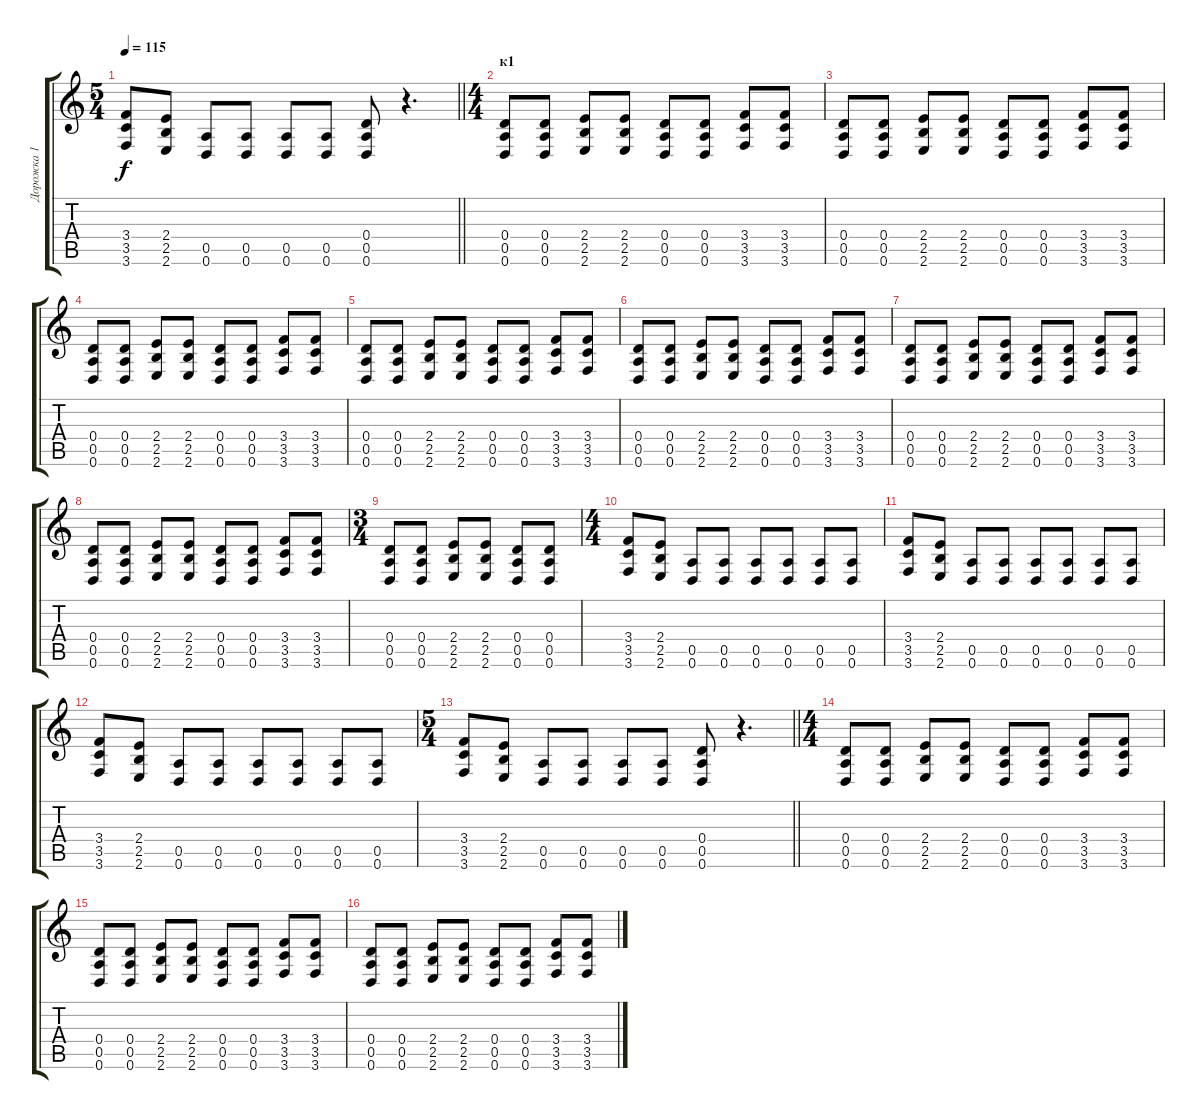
\track ("Дорожка 1" "Дорожка 1") {instrument distortionguitar}
\staff {score tabs}
\tuning (D4 A3 F3 D3 A2 D2) {hide}
\ts (5 4)
\tempo 115
\clef g2
\barLineRight lightlight
\ks c
(3.4 3.5 3.6).8{dy f} (2.4 2.5 2.6).8 (0.5 0.6).8 (0.5 0.6).8 (0.5 0.6).8 (0.5 0.6).8 (0.4 0.5 0.6).8 r.4{d} |
\ts (4 4)
\section ("" "к1")
(0.4 0.5 0.6).8 (0.4 0.5 0.6).8 (2.4 2.5 2.6).8 (2.4 2.5 2.6).8 (0.4 0.5 0.6).8 (0.4 0.5 0.6).8 (3.4 3.5 3.6).8 (3.4 3.5 3.6).8 |
(0.4 0.5 0.6).8 (0.4 0.5 0.6).8 (2.4 2.5 2.6).8 (2.4 2.5 2.6).8 (0.4 0.5 0.6).8 (0.4 0.5 0.6).8 (3.4 3.5 3.6).8 (3.4 3.5 3.6).8 |
(0.4 0.5 0.6).8 (0.4 0.5 0.6).8 (2.4 2.5 2.6).8 (2.4 2.5 2.6).8 (0.4 0.5 0.6).8 (0.4 0.5 0.6).8 (3.4 3.5 3.6).8 (3.4 3.5 3.6).8 |
(0.4 0.5 0.6).8 (0.4 0.5 0.6).8 (2.4 2.5 2.6).8 (2.4 2.5 2.6).8 (0.4 0.5 0.6).8 (0.4 0.5 0.6).8 (3.4 3.5 3.6).8 (3.4 3.5 3.6).8 |
(0.4 0.5 0.6).8 (0.4 0.5 0.6).8 (2.4 2.5 2.6).8 (2.4 2.5 2.6).8 (0.4 0.5 0.6).8 (0.4 0.5 0.6).8 (3.4 3.5 3.6).8 (3.4 3.5 3.6).8 |
(0.4 0.5 0.6).8 (0.4 0.5 0.6).8 (2.4 2.5 2.6).8 (2.4 2.5 2.6).8 (0.4 0.5 0.6).8 (0.4 0.5 0.6).8 (3.4 3.5 3.6).8 (3.4 3.5 3.6).8 |
(0.4 0.5 0.6).8 (0.4 0.5 0.6).8 (2.4 2.5 2.6).8 (2.4 2.5 2.6).8 (0.4 0.5 0.6).8 (0.4 0.5 0.6).8 (3.4 3.5 3.6).8 (3.4 3.5 3.6).8 |
\ts (3 4)
(0.4 0.5 0.6).8 (0.4 0.5 0.6).8 (2.4 2.5 2.6).8 (2.4 2.5 2.6).8 (0.4 0.5 0.6).8 (0.4 0.5 0.6).8 |
\ts (4 4)
(3.4 3.5 3.6).8 (2.4 2.5 2.6).8 (0.5 0.6).8 (0.5 0.6).8 (0.5 0.6).8 (0.5 0.6).8 (0.5 0.6).8 (0.5 0.6).8 |
(3.4 3.5 3.6).8 (2.4 2.5 2.6).8 (0.5 0.6).8 (0.5 0.6).8 (0.5 0.6).8 (0.5 0.6).8 (0.5 0.6).8 (0.5 0.6).8 |
(3.4 3.5 3.6).8 (2.4 2.5 2.6).8 (0.5 0.6).8 (0.5 0.6).8 (0.5 0.6).8 (0.5 0.6).8 (0.5 0.6).8 (0.5 0.6).8 |
\ts (5 4)
\barLineRight lightlight
(3.4 3.5 3.6).8 (2.4 2.5 2.6).8 (0.5 0.6).8 (0.5 0.6).8 (0.5 0.6).8 (0.5 0.6).8 (0.4 0.5 0.6).8 r.4{d} |
\ts (4 4)
(0.4 0.5 0.6).8 (0.4 0.5 0.6).8 (2.4 2.5 2.6).8 (2.4 2.5 2.6).8 (0.4 0.5 0.6).8 (0.4 0.5 0.6).8 (3.4 3.5 3.6).8 (3.4 3.5 3.6).8 |
(0.4 0.5 0.6).8 (0.4 0.5 0.6).8 (2.4 2.5 2.6).8 (2.4 2.5 2.6).8 (0.4 0.5 0.6).8 (0.4 0.5 0.6).8 (3.4 3.5 3.6).8 (3.4 3.5 3.6).8 |
(0.4 0.5 0.6).8 (0.4 0.5 0.6).8 (2.4 2.5 2.6).8 (2.4 2.5 2.6).8 (0.4 0.5 0.6).8 (0.4 0.5 0.6).8 (3.4 3.5 3.6).8 (3.4 3.5 3.6).8
